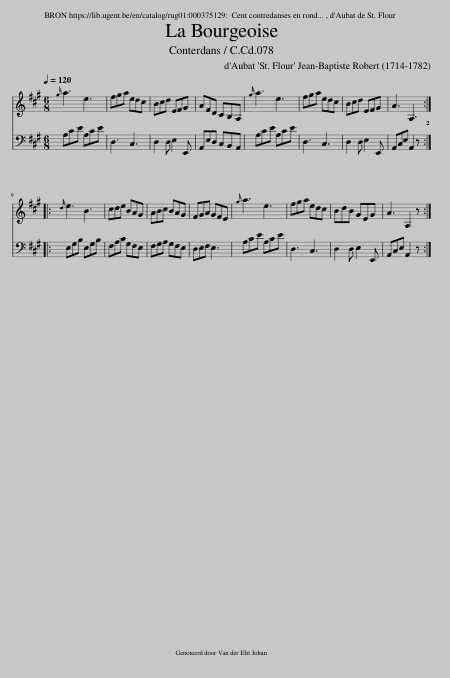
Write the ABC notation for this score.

X:1
%%score 1 2
L:1/8
Q:1/4=120
M:6/8
I:linebreak $
K:A
V:1 treble
V:2 bass
V:1
{g} a3 e3 | fga edc | Bcd EFG | AFD CB,A, |{g} a3 e3 | %5
 fga edc | Bcd EFG | A3 A,3 ::${d} e3 B3 | cde BAG | %10
 ABc BAG | FGA GFE |{g} a3 e3 | fga edc | BdB GEG | %15
 A3 A,2 z :| %16
V:2
 A,CE A,CE | D,3 C,3 | D,2 D, E,2 E,, | A,,E,D, C,B,,A,, | A,CE A,CE | %5
 D,3 C,3 | D,2 D, E,2 E,, | A,,C,E, A,,2 z ::$ E,G,B, E,G,B, | F,A,C G,F,E, | %10
 F,G,A, G,F,E, | D,E,F, E,3 | A,CE A,CE | D,3 C,3 | D,2 D, E,2 E,, | %15
 A,,C,E, A,,2 z :| %16
